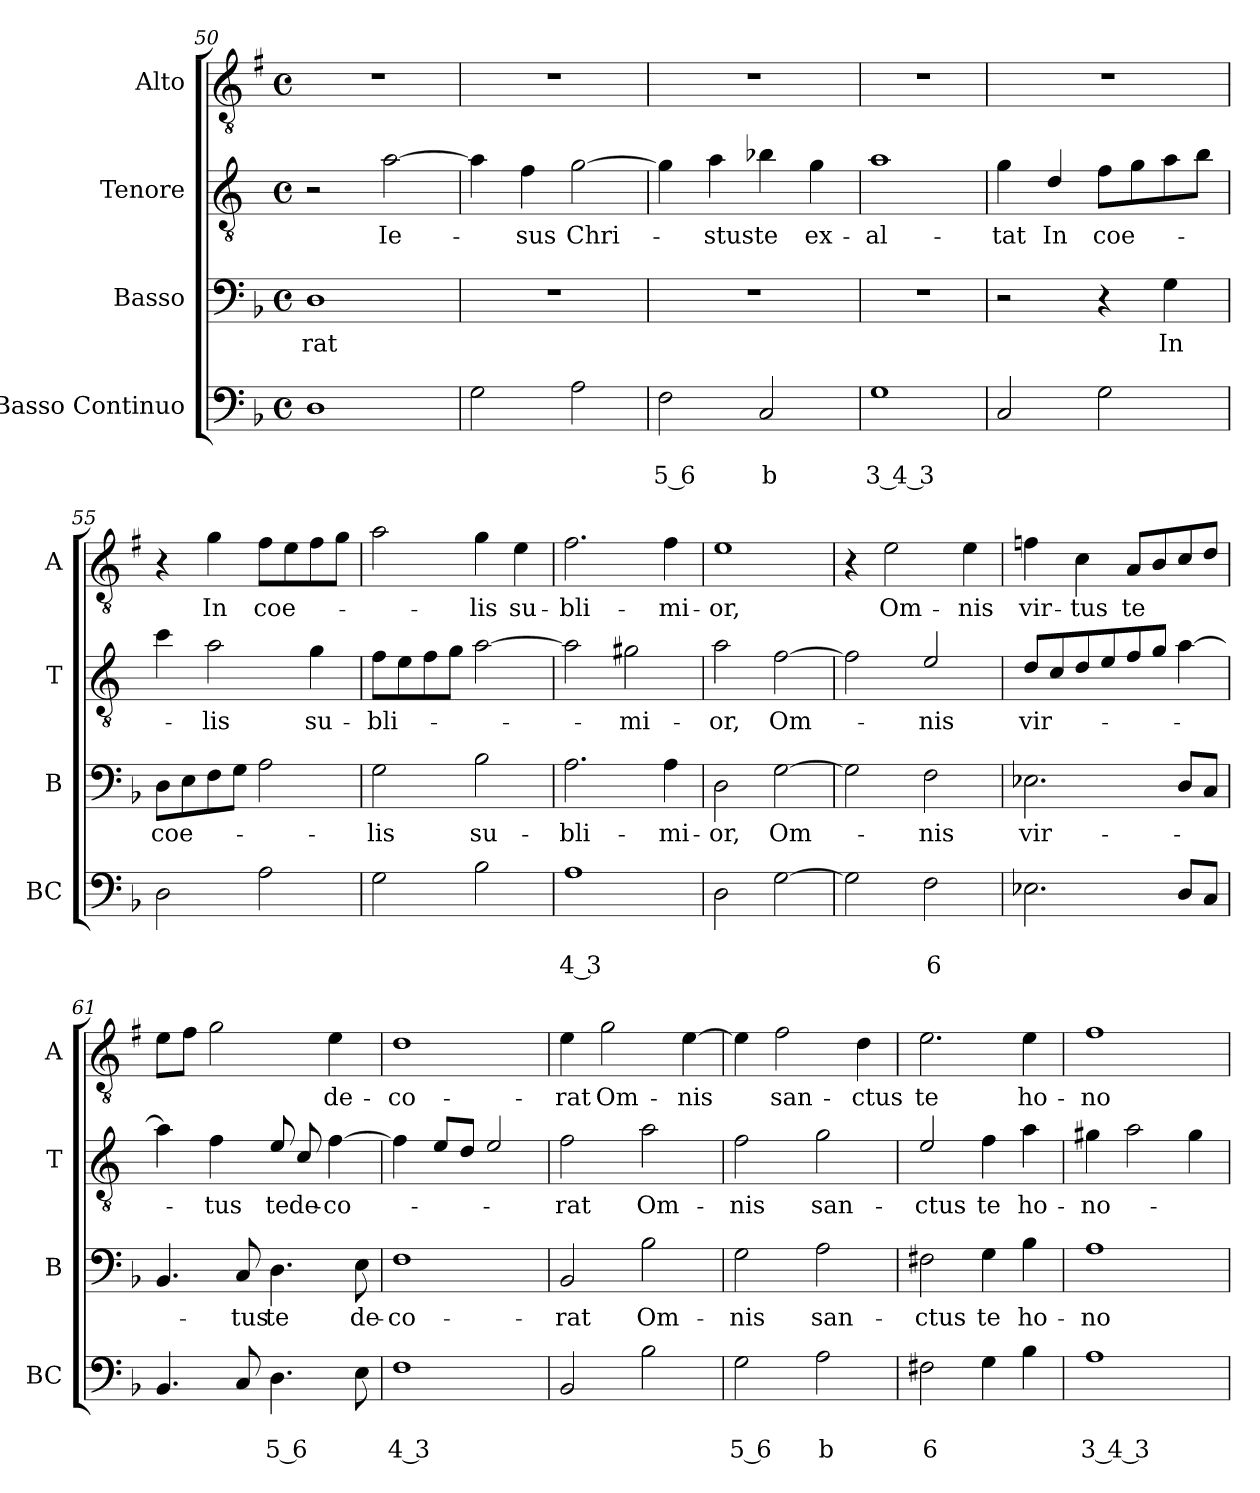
**kern	**text	**text	**kern	**text	**kern	**text	**kern	**text
*part4	*part4	*part4	*part3	*part3	*part2	*part2	*part1	*part1
*staff4	*staff4	*staff4	*staff3	*staff3	*staff2	*staff2	*staff1	*staff1
*I"Basso Continuo	*	*	*I"Basso	*	*I"Tenore	*	*I"Alto	*
*I'BC	*	*	*I'B	*	*I'T	*	*I'A	*
*clefF4	*	*	*clefF4	*	*clefGv2	*	*clefGv2	*
*	*	*	*	*	*ITrd4c7	*	*ITrd1c2	*
*k[b-]	*	*	*k[b-]	*	*k[b-]	*	*k[b-]	*
*F:	*	*	*F:	*	*F:	*	*F:	*
*M4/4	*	*	*M4/4	*	*M4/4	*	*M4/4	*
*met(c)	*	*	*met(c)	*	*met(c)	*	*met(c)	*
=50	=50	=50	=50	=50	=50	=50	=50	=50
!	!	!	!	!LO:LY:b	!	!	!	!
1D	.	.	1D	-rat	2r	.	1r	.
!	!	!	!	!	!	!LO:LY:b	!	!
.	.	.	.	.	[2d\	Ie-	.	.
=51	=51	=51	=51	=51	=51	=51	=51	=51
2G\	.	.	1r	.	4d\]	.	1r	.
!	!	!	!	!	!	!LO:LY:b	!	!
.	.	.	.	.	4B-\	-sus	.	.
!	!	!	!	!	!	!LO:LY:b	!	!
2A\	.	.	.	.	[2c\	Chri-	.	.
!!LO:LB:g=z
=52	=52	=52	=52	=52	=52	=52	=52	=52
!	!	!LO:LY:b	!	!	!	!	!	!
2F\	.	5 6	1r	.	4c\]	.	1r	.
!	!	!	!	!	!	!LO:LY:b	!	!
.	.	.	.	.	4d\	-stus	.	.
!	!	!LO:LY:b	!	!	!	!LO:LY:b	!	!
2C/	.	b	.	.	4e-X\	te	.	.
!	!	!	!	!	!	!LO:LY:b	!	!
.	.	.	.	.	4c\	ex-	.	.
=53	=53	=53	=53	=53	=53	=53	=53	=53
!	!	!LO:LY:b	!	!	!	!LO:LY:b	!	!
1G	.	3 4 3	1r	.	1d	-al-	1r	.
=54	=54	=54	=54	=54	=54	=54	=54	=54
!	!	!	!	!	!	!LO:LY:b	!	!
2C/	.	.	2r	.	4c\	-tat	1r	.
!	!	!	!	!	!	!LO:LY:b	!	!
.	.	.	.	.	4G/	In	.	.
!	!	!	!	!	!	!LO:LY:b	!	!
2G\	.	.	4r	.	8B-\L	coe-	.	.
.	.	.	.	.	8c\	.	.	.
!	!	!	!	!LO:LY:b	!	!	!	!
.	.	.	4G\	In	8d\	.	.	.
.	.	.	.	.	8e\J	.	.	.
=55	=55	=55	=55	=55	=55	=55	=55	=55
!	!	!	!	!LO:LY:b	!	!	!	!
2D\	.	.	8D\L	coe-	4f\	.	4r	.
.	.	.	8E\	.	.	.	.	.
!	!	!	!	!	!	!LO:LY:b	!	!LO:LY:b
.	.	.	8F\	.	2d\	-lis	4f\	In
.	.	.	8G\J	.	.	.	.	.
!	!	!	!	!	!	!	!	!LO:LY:b
2A\	.	.	2A\	.	.	.	8e\L	coe-
.	.	.	.	.	.	.	8d\	.
!	!	!	!	!	!	!LO:LY:b	!	!
.	.	.	.	.	4c\	su-	8e\	.
.	.	.	.	.	.	.	8f\J	.
=56	=56	=56	=56	=56	=56	=56	=56	=56
!	!	!	!	!LO:LY:b	!	!LO:LY:b	!	!
2G\	.	.	2G\	-lis	8B-\L	-bli-	2g\	.
.	.	.	.	.	8A\	.	.	.
.	.	.	.	.	8B-\	.	.	.
.	.	.	.	.	8c\J	.	.	.
!	!	!	!	!LO:LY:b	!	!	!	!LO:LY:b
2B-\	.	.	2B-\	su-	[2d\	.	4f\	-lis
!	!	!	!	!	!	!	!	!LO:LY:b
.	.	.	.	.	.	.	4d\	su-
=57	=57	=57	=57	=57	=57	=57	=57	=57
!	!	!LO:LY:b	!	!LO:LY:b	!	!	!	!LO:LY:b
1A	.	4 3	2.A\	-bli-	2d\]	.	2.e\	-bli-
!	!	!	!	!	!	!LO:LY:b	!	!
.	.	.	.	.	2c#X\	-mi-	.	.
!	!	!	!	!LO:LY:b	!	!	!	!LO:LY:b
.	.	.	4A\	-mi-	.	.	4e\	-mi-
=58	=58	=58	=58	=58	=58	=58	=58	=58
!	!	!	!	!LO:LY:b	!	!LO:LY:b	!	!LO:LY:b
2D\	.	.	2D\	-or,	2d\	-or,	1d	-or,
!	!	!	!	!LO:LY:b	!	!LO:LY:b	!	!
[2G\	.	.	[2G\	Om-	[2B-\	Om-	.	.
=59	=59	=59	=59	=59	=59	=59	=59	=59
2G\]	.	.	2G\]	.	2B-\]	.	4r	.
!	!	!	!	!	!	!	!	!LO:LY:b
.	.	.	.	.	.	.	2d\	Om-
!	!	!LO:LY:b	!	!LO:LY:b	!	!LO:LY:b	!	!
2F\	.	6	2F\	-nis	2A/	-nis	.	.
!	!	!	!	!	!	!	!	!LO:LY:b
.	.	.	.	.	.	.	4d\	-nis
!!LO:PB:g=z
=60	=60	=60	=60	=60	=60	=60	=60	=60
!	!	!	!	!LO:LY:b	!	!LO:LY:b	!	!LO:LY:b
2.E-X\	.	.	2.E-X\	vir-	8G/L	vir-	4e-X\	vir-
.	.	.	.	.	8F/	.	.	.
!	!	!	!	!	!	!	!	!LO:LY:b
.	.	.	.	.	8G/	.	4B-\	-tus
.	.	.	.	.	8A/	.	.	.
!	!	!	!	!	!	!	!	!LO:LY:b
.	.	.	.	.	8B-/	.	8G/L	te
.	.	.	.	.	8c/J	.	8A/	.
8D/L	.	.	8D/L	.	[4d\	.	8B-/	.
8C/J	.	.	8C/J	.	.	.	8c/J	.
=61	=61	=61	=61	=61	=61	=61	=61	=61
4.BB-/	.	.	4.BB-/	.	4d\]	.	8d\L	.
.	.	.	.	.	.	.	8e\J	.
!	!	!	!	!	!	!LO:LY:b	!	!
.	.	.	.	.	4B-\	-tus	2f\	.
!	!	!	!	!LO:LY:b	!	!	!	!
8C/	.	.	8C/	-tus	.	.	.	.
!	!	!LO:LY:b	!	!LO:LY:b	!	!LO:LY:b	!	!
4.D\	.	5 6	4.D\	te	8A/	te	.	.
!	!	!	!	!	!	!LO:LY:b	!	!
.	.	.	.	.	8F/	de-	.	.
!	!	!	!	!	!	!LO:LY:b	!	!LO:LY:b
.	.	.	.	.	[4B-\	-co-	4d\	de-
!	!	!	!	!LO:LY:b	!	!	!	!
8E\	.	.	8E\	de-	.	.	.	.
=62	=62	=62	=62	=62	=62	=62	=62	=62
!	!	!LO:LY:b	!	!LO:LY:b	!	!	!	!LO:LY:b
1F	.	4 3	1F	-co-	4B-\]	.	1c	-co-
.	.	.	.	.	8A/L	.	.	.
.	.	.	.	.	8G/J	.	.	.
.	.	.	.	.	2A/	.	.	.
=63	=63	=63	=63	=63	=63	=63	=63	=63
!	!	!	!	!LO:LY:b	!	!LO:LY:b	!	!LO:LY:b
2BB-/	.	.	2BB-/	-rat	2B-\	-rat	4d\	-rat
!	!	!	!	!	!	!	!	!LO:LY:b
.	.	.	.	.	.	.	2f\	Om-
!	!	!	!	!LO:LY:b	!	!LO:LY:b	!	!
2B-\	.	.	2B-\	Om-	2d\	Om-	.	.
!	!	!	!	!	!	!	!	!LO:LY:b
.	.	.	.	.	.	.	[4d\	-nis
=64	=64	=64	=64	=64	=64	=64	=64	=64
!	!	!LO:LY:b	!	!LO:LY:b	!	!LO:LY:b	!	!
2G\	.	5 6	2G\	-nis	2B-\	-nis	4d\]	.
!	!	!	!	!	!	!	!	!LO:LY:b
.	.	.	.	.	.	.	2e\	san-
!	!	!LO:LY:b	!	!LO:LY:b	!	!LO:LY:b	!	!
2A\	.	b	2A\	san-	2c\	san-	.	.
!	!	!	!	!	!	!	!	!LO:LY:b
.	.	.	.	.	.	.	4c\	-ctus
=65	=65	=65	=65	=65	=65	=65	=65	=65
!	!	!LO:LY:b	!	!LO:LY:b	!	!LO:LY:b	!	!LO:LY:b
2F#X\	.	6	2F#X\	-ctus	2A/	-ctus	2.d\	te
!	!	!	!	!LO:LY:b	!	!LO:LY:b	!	!
4G\	.	.	4G\	te	4B-\	te	.	.
!	!	!	!	!LO:LY:b	!	!LO:LY:b	!	!LO:LY:b
4B-\	.	.	4B-\	ho-	4d\	ho-	4d\	ho-
!!LO:LB:g=z
=66	=66	=66	=66	=66	=66	=66	=66	=66
!	!	!LO:LY:b	!	!LO:LY:b	!	!LO:LY:b	!	!LO:LY:b
1A	.	3 4 3	1A	-no-	4c#X\	-no-	1e	-no-
.	.	.	.	.	2d\	.	.	.
.	.	.	.	.	4c#\	.	.	.
=	=	=	=	=	=	=	=	=
*-	*-	*-	*-	*-	*-	*-	*-	*-
